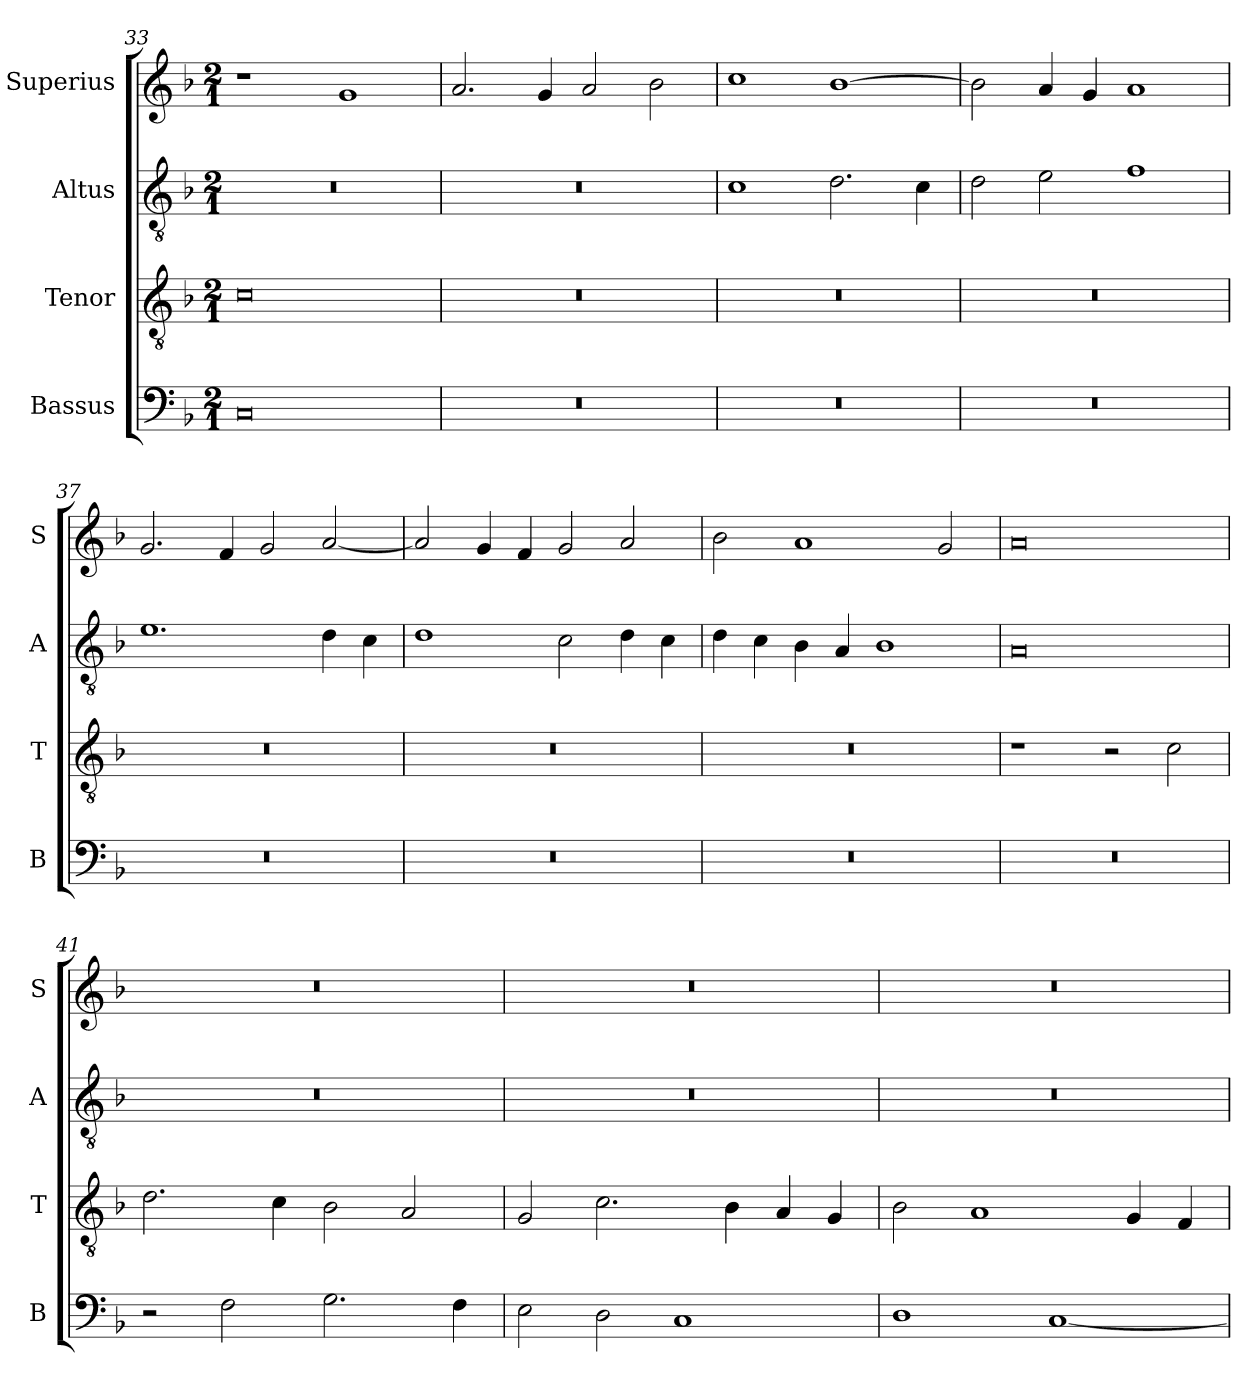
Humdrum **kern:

**kern	**kern	**kern	**kern
*part4	*part3	*part2	*part1
*staff4	*staff3	*staff2	*staff1
*I"Bassus	*I"Tenor	*I"Altus	*I"Superius
*I'B	*I'T	*I'A	*I'S
*clefF4	*clefGv2	*clefGv2	*clefG2
*k[b-]	*k[b-]	*k[b-]	*k[b-]
*F:	*F:	*F:	*F:
*M2/1	*M2/1	*M2/1	*M2/1
=33	=33	=33	=33
0C	0c	0r	1r
.	.	.	1g
=34	=34	=34	=34
0r	0r	0r	2.a
.	.	.	4g
.	.	.	2a
.	.	.	2b-
=35	=35	=35	=35
0r	0r	1c	1cc
.	.	2.d	[1b-
.	.	4c	.
=36	=36	=36	=36
0r	0r	2d	2b-]
.	.	2e	4a
.	.	.	4g
.	.	1f	1a
=37	=37	=37	=37
0r	0r	1.e	2.g
.	.	.	4f
.	.	.	2g
.	.	4d	[2a
.	.	4c	.
=38	=38	=38	=38
0r	0r	1d	2a]
.	.	.	4g
.	.	.	4f
.	.	2c	2g
.	.	4d	2a
.	.	4c	.
=39	=39	=39	=39
0r	0r	4d	2b-
.	.	4c	.
.	.	4B-	1a
.	.	4A	.
.	.	1B-	.
.	.	.	2g
=40	=40	=40	=40
0r	1r	0A	0a
.	2r	.	.
.	2c	.	.
=41	=41	=41	=41
2r	2.d	0r	0r
2F	.	.	.
.	4c	.	.
2.G	2B-	.	.
.	2A	.	.
4F	.	.	.
=42	=42	=42	=42
2E	2G	0r	0r
2D	2.c	.	.
1C	.	.	.
.	4B-	.	.
.	4A	.	.
.	4G	.	.
=43	=43	=43	=43
1D	2B-	0r	0r
.	1A	.	.
[1C	.	.	.
.	4G	.	.
.	4F	.	.
=	=	=	=
*-	*-	*-	*-
